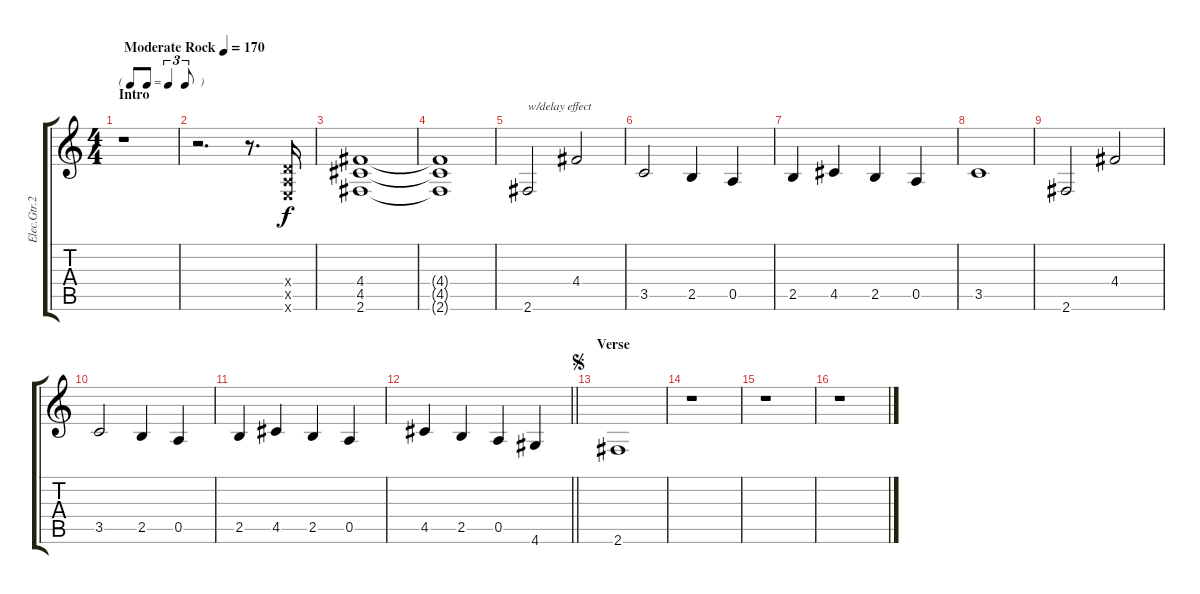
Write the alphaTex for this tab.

\track ("Elec.Gtr.2 (Verse lead/Rythm#2)" "Elec.Gtr.2") {instrument distortionguitar}
\staff {score tabs}
\tuning (E4 B3 G3 D3 A2 E2) {hide}
\ts (4 4)
\tf triplet8th
\section ("" "Intro")
\tempo (170 "Moderate Rock")
\clef g2
\ks c
r.1{dy f instrument distortionguitar} |
r.2{d} r.8{d} (0.4{x} 0.5{x} 0.6{x}).16 |
(4.4 4.5 2.6).1{volume 4} |
(4.4{t} 4.5{t} 2.6{t}).1 |
2.6.2{txt "w/delay effect" volume 13} 4.4.2 |
3.5.2 2.5.4 0.5.4 |
2.5.4 4.5.4 2.5.4 0.5.4 |
3.5.1 |
2.6.2 4.4.2 |
3.5.2 2.5.4 0.5.4 |
2.5.4 4.5.4 2.5.4 0.5.4 |
\barLineRight lightlight
4.5.4 2.5.4 0.5.4 4.6.4 |
\section ("" "Verse")
\jump segno
2.6.1{volume 2} |
r.1{volume 13} |
r.1 |
r.1
